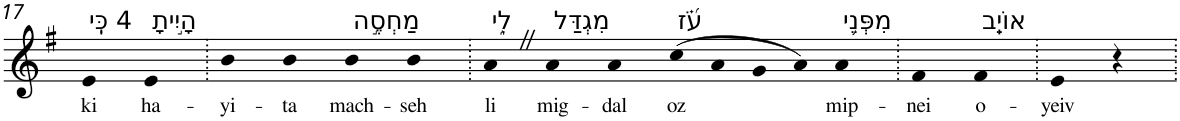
**kern	**text
*part1	*part1
*staff1	*staff1
*I"Piano	*
*I'Pno	*
!!LO:PB:g=z
*clefG2	*
*k[f#]	*
*G:	*
=17	=17
!LO:TX:a:t=4 כִּֽי	!
!	!LO:LY:b
4e	ki
!LO:TX:a:t=הָיִ֣יתָ	!
!	!LO:LY:b
4e	ha-
=18.	=18.
!	!LO:LY:b
4b	-yi-
!	!LO:LY:b
4b	-ta
!LO:TX:a:t=מַחְסֶ֣ה	!
!	!LO:LY:b
4b	mach-
!	!LO:LY:b
4b	-seh
=19.	=19.
!LO:TX:a:t=לִ֑י	!
!	!LO:LY:b
4aZ	li
!LO:TX:a:t=מִגְדַּל	!
!	!LO:LY:b
4a	mig-
!	!LO:LY:b
4a	-dal
!LO:TX:a:t=עֹ֝֗ז	!
!	!LO:LY:b
(>8cc	oz
8a	.
8g	.
8a)	.
!LO:TX:a:t=מִפְּנֵ֥י	!
!	!LO:LY:b
4a	mip-
=20.	=20.
!	!LO:LY:b
4f#	-nei
!LO:TX:a:t=אוֹיֵֽב	!
!	!LO:LY:b
4f#	o-
=21.	=21.
!	!LO:LY:b
4e	-yeiv
4r	.
=.	=.
*-	*-
